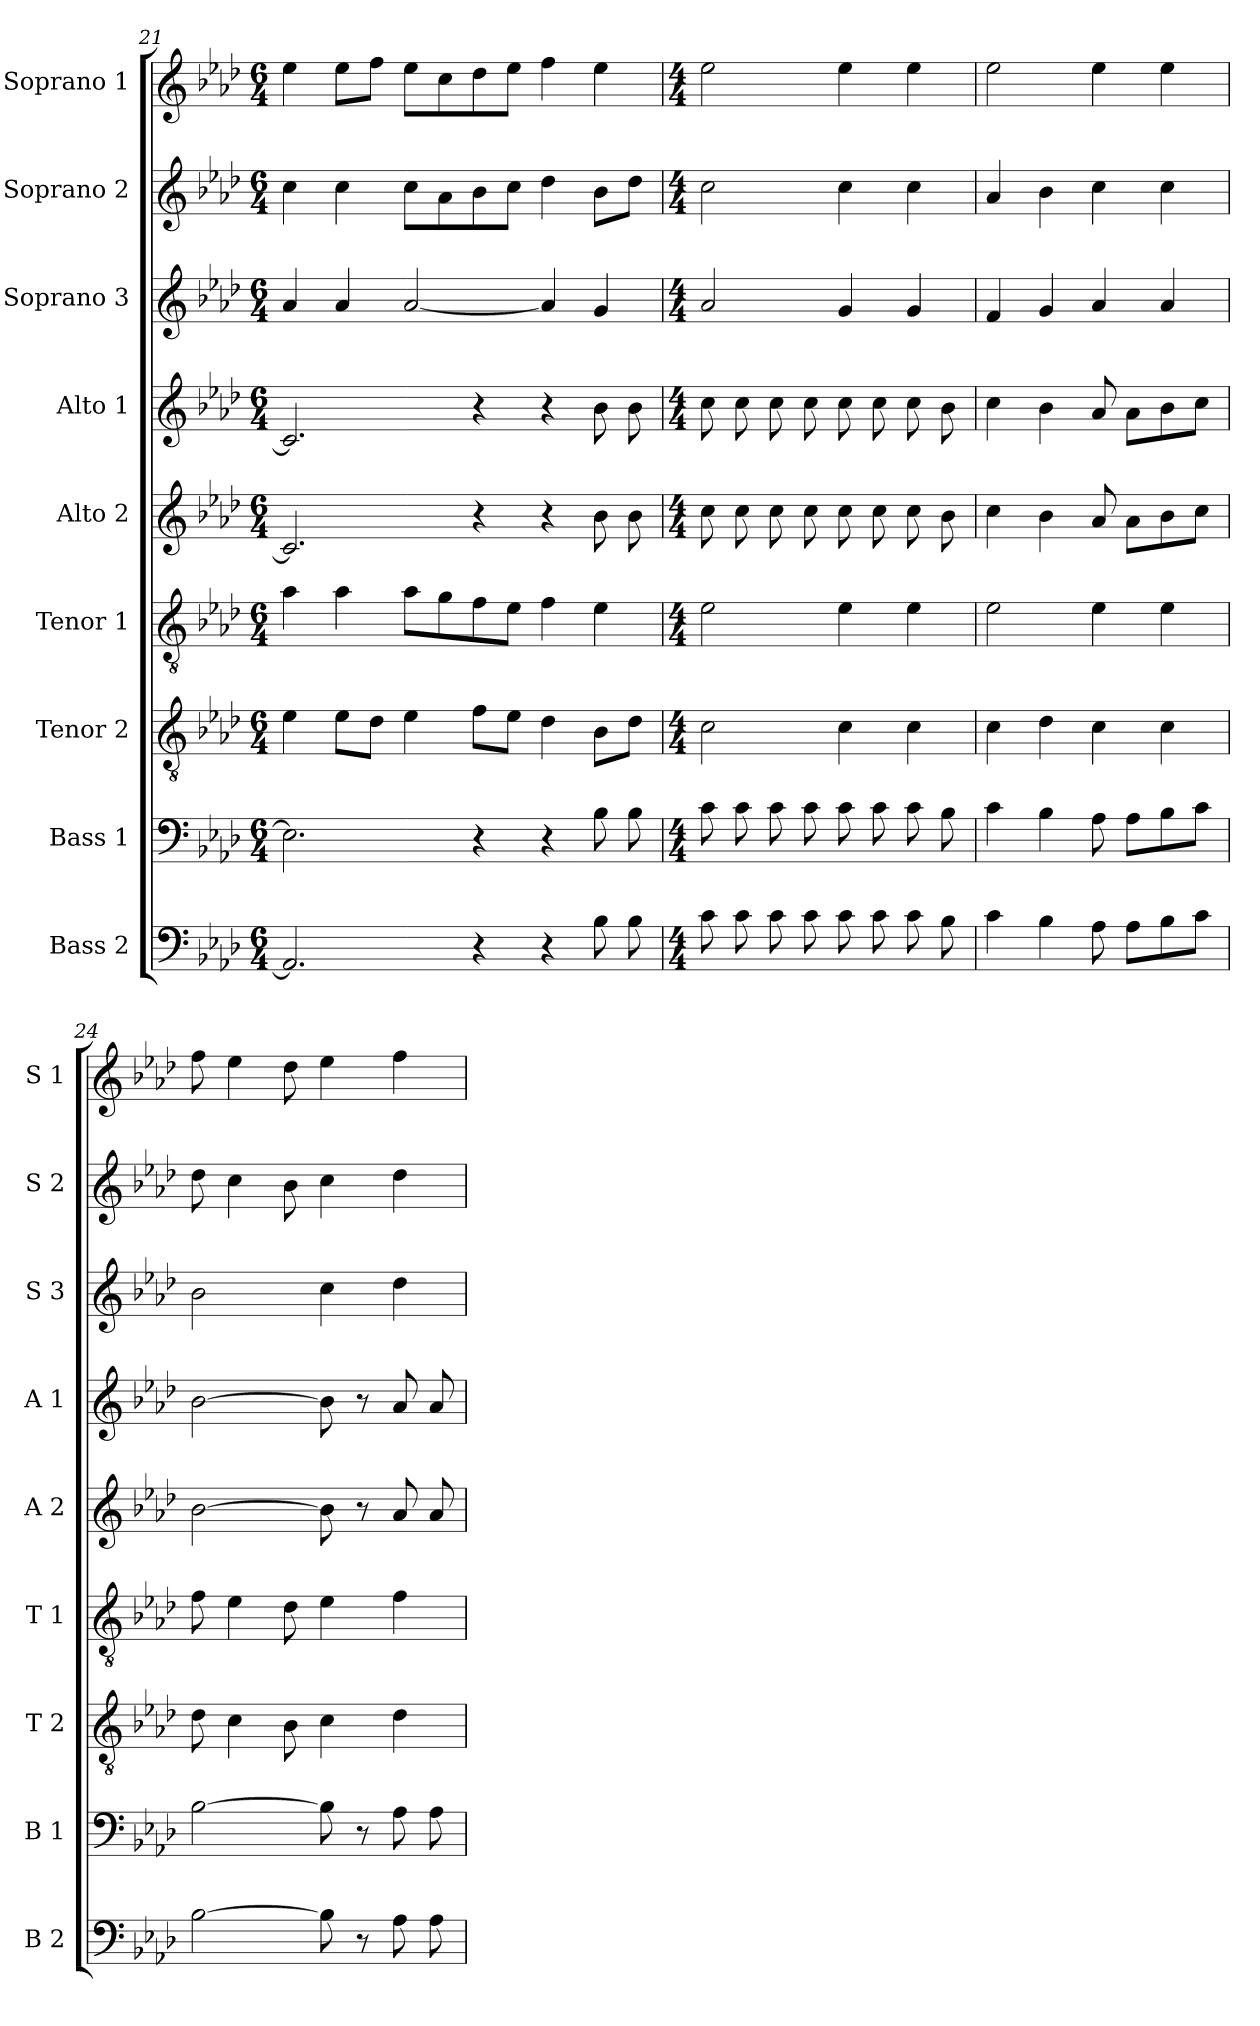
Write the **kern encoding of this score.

**kern	**kern	**kern	**kern	**kern	**kern	**kern	**kern	**kern
*part9	*part8	*part7	*part6	*part5	*part4	*part3	*part2	*part1
*staff9	*staff8	*staff7	*staff6	*staff5	*staff4	*staff3	*staff2	*staff1
*I"Bass 2	*I"Bass 1	*I"Tenor 2	*I"Tenor 1	*I"Alto 2	*I"Alto 1	*I"Soprano 3	*I"Soprano 2	*I"Soprano 1
*I'B 2	*I'B 1	*I'T 2	*I'T 1	*I'A 2	*I'A 1	*I'S 3	*I'S 2	*I'S 1
*clefF4	*clefF4	*clefGv2	*clefGv2	*clefG2	*clefG2	*clefG2	*clefG2	*clefG2
*k[b-e-a-d-]	*k[b-e-a-d-]	*k[b-e-a-d-]	*k[b-e-a-d-]	*k[b-e-a-d-]	*k[b-e-a-d-]	*k[b-e-a-d-]	*k[b-e-a-d-]	*k[b-e-a-d-]
*A-:	*A-:	*A-:	*A-:	*A-:	*A-:	*A-:	*A-:	*A-:
*M6/4	*M6/4	*M6/4	*M6/4	*M6/4	*M6/4	*M6/4	*M6/4	*M6/4
=21	=21	=21	=21	=21	=21	=21	=21	=21
2.AA-]	2.E-]	4e-	4a-	2.c]	2.c]	4a-	4cc	4ee-
.	.	8e-L	4a-	.	.	4a-	4cc	8ee-L
.	.	8d-J	.	.	.	.	.	8ffJ
.	.	4e-	8a-L	.	.	[2a-	8ccL	8ee-L
.	.	.	8g	.	.	.	8a-	8cc
4r	4r	8fL	8f	4r	4r	.	8b-	8dd-
.	.	8e-J	8e-J	.	.	.	8ccJ	8ee-J
4r	4r	4d-	4f	4r	4r	4a-]	4dd-	4ff
8B-	8B-	8B-L	4e-	8b-	8b-	4g	8b-L	4ee-
8B-	8B-	8d-J	.	8b-	8b-	.	8dd-J	.
=22	=22	=22	=22	=22	=22	=22	=22	=22
*M4/4	*M4/4	*M4/4	*M4/4	*M4/4	*M4/4	*M4/4	*M4/4	*M4/4
8c	8c	2c	2e-	8cc	8cc	2a-	2cc	2ee-
8c	8c	.	.	8cc	8cc	.	.	.
8c	8c	.	.	8cc	8cc	.	.	.
8c	8c	.	.	8cc	8cc	.	.	.
8c	8c	4c	4e-	8cc	8cc	4g	4cc	4ee-
8c	8c	.	.	8cc	8cc	.	.	.
8c	8c	4c	4e-	8cc	8cc	4g	4cc	4ee-
8B-	8B-	.	.	8b-	8b-	.	.	.
=23	=23	=23	=23	=23	=23	=23	=23	=23
4c	4c	4c	2e-	4cc	4cc	4f	4a-	2ee-
4B-	4B-	4d-	.	4b-	4b-	4g	4b-	.
8A-	8A-	4c	4e-	8a-	8a-	4a-	4cc	4ee-
8A-L	8A-L	.	.	8a-L	8a-L	.	.	.
8B-	8B-	4c	4e-	8b-	8b-	4a-	4cc	4ee-
8cJ	8cJ	.	.	8ccJ	8ccJ	.	.	.
=24	=24	=24	=24	=24	=24	=24	=24	=24
[2B-	[2B-	8d-	8f	[2b-	[2b-	2b-	8dd-	8ff
.	.	4c	4e-	.	.	.	4cc	4ee-
.	.	8B-	8d-	.	.	.	8b-	8dd-
8B-]	8B-]	4c	4e-	8b-]	8b-]	4cc	4cc	4ee-
8r	8r	.	.	8r	8r	.	.	.
8A-	8A-	4d-	4f	8a-	8a-	4dd-	4dd-	4ff
8A-	8A-	.	.	8a-	8a-	.	.	.
=	=	=	=	=	=	=	=	=
*-	*-	*-	*-	*-	*-	*-	*-	*-
